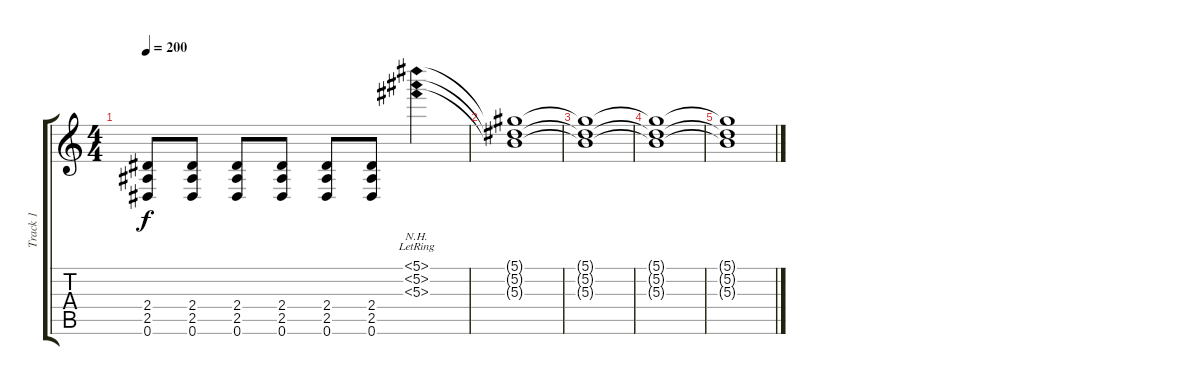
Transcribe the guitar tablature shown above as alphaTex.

\track ("Track 1" "Track 1") {instrument overdrivenguitar}
\staff {score tabs}
\tuning (Eb4 Bb3 Gb3 Db3 Ab2 Eb2) {hide}
\ts (4 4)
\tempo 200
\clef g2
\ks c
(2.4 2.5 0.6).8{dy f} (2.4 2.5 0.6).8 (2.4 2.5 0.6).8 (2.4 2.5 0.6).8 (2.4 2.5 0.6).8 (2.4 2.5 0.6).8 (5.1{nh lr} 5.2{nh lr} 5.3{nh lr}).4 |
(5.1{t} 5.2{t} 5.3{t}).1 |
(5.1{t} 5.2{t} 5.3{t}).1 |
(5.1{t} 5.2{t} 5.3{t}).1 |
(5.1{t} 5.2{t} 5.3{t}).1
